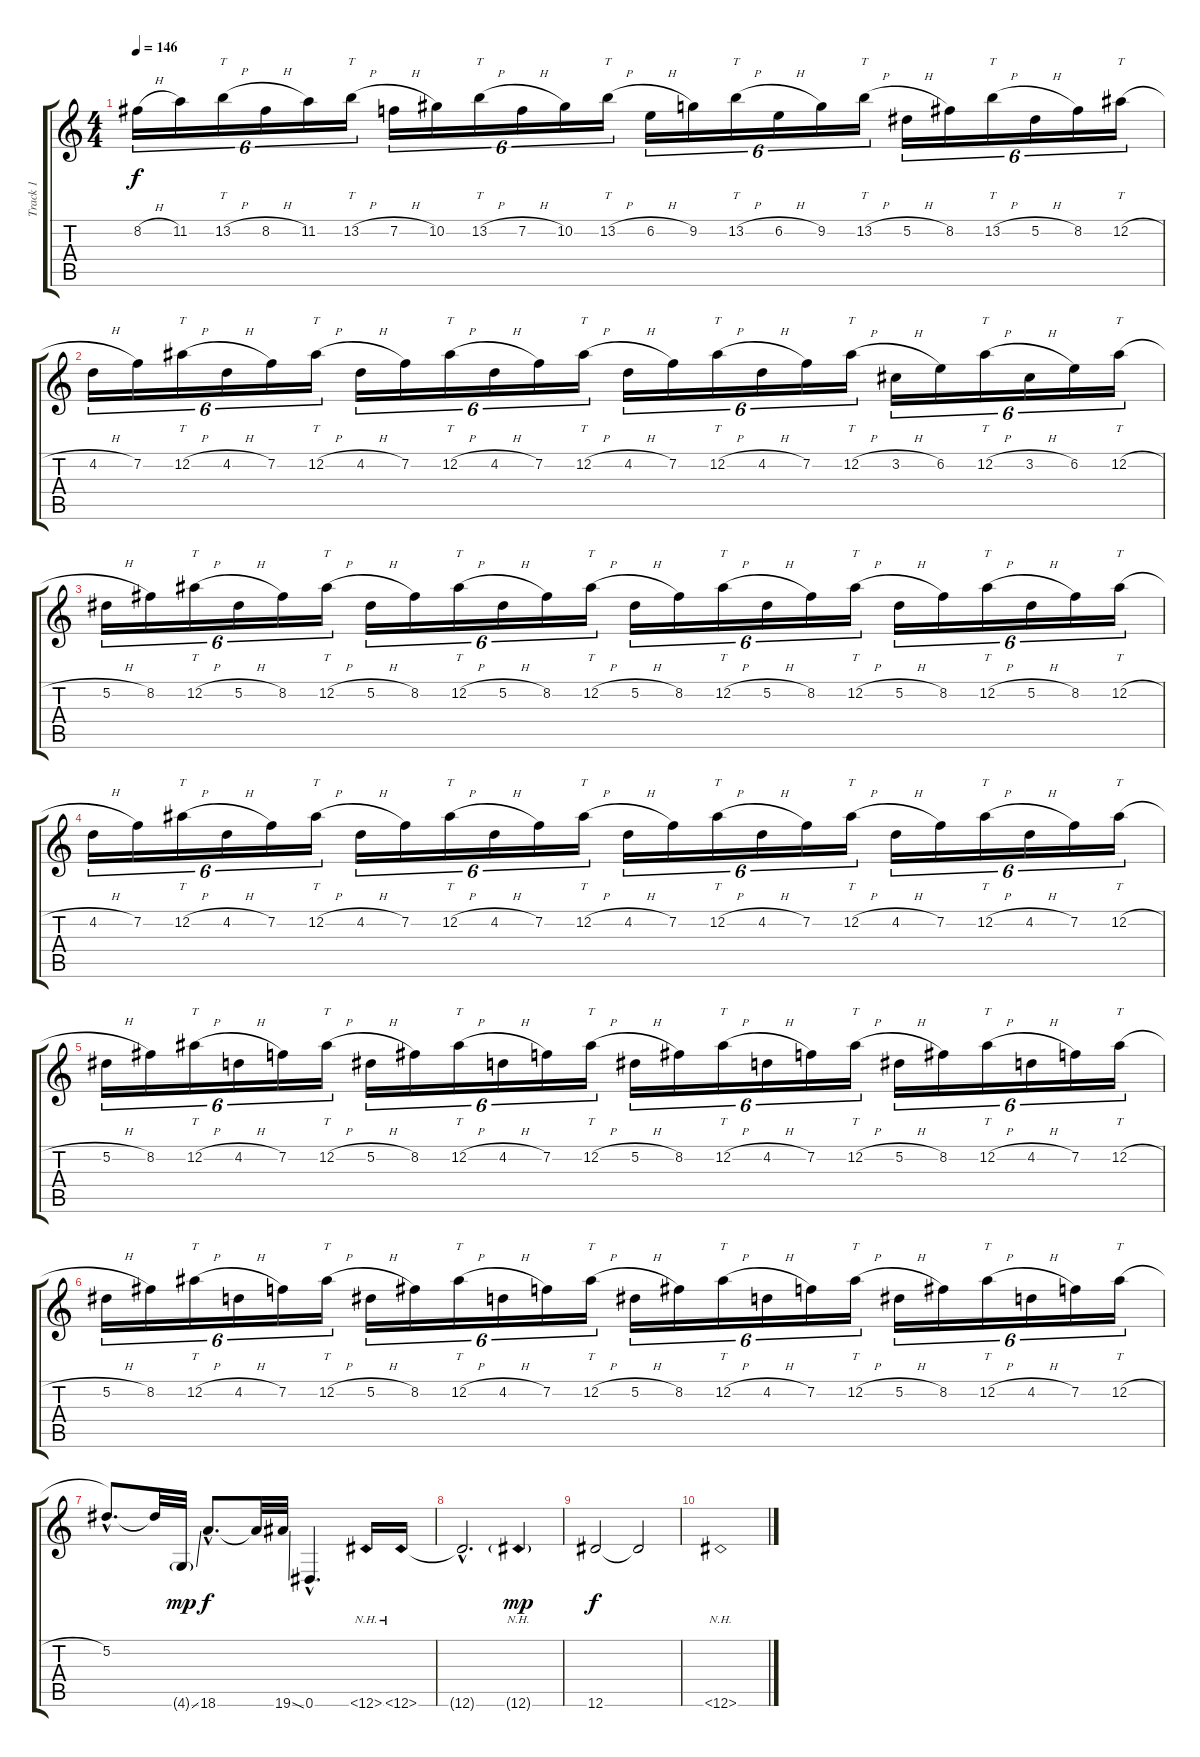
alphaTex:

\track ("Track 1" "Track 1") {instrument distortionguitar}
\staff {score tabs}
\tuning (Eb4 Bb3 Gb3 Db3 Ab2 Eb2) {hide}
\ts (4 4)
\tempo 146
\clef g2
\ks c
8.2{h}.16{tu (6 4) dy f} 11.2.16{tu (6 4)} 13.2{h}.16{tt tu (6 4)} 8.2{h}.16{tu (6 4)} 11.2.16{tu (6 4)} 13.2{h}.16{tt tu (6 4)} 7.2{h}.16{tu (6 4)} 10.2.16{tu (6 4)} 13.2{h}.16{tt tu (6 4)} 7.2{h}.16{tu (6 4)} 10.2.16{tu (6 4)} 13.2{h}.16{tt tu (6 4)} 6.2{h}.16{tu (6 4)} 9.2.16{tu (6 4)} 13.2{h}.16{tt tu (6 4)} 6.2{h}.16{tu (6 4)} 9.2.16{tu (6 4)} 13.2{h}.16{tt tu (6 4)} 5.2{h}.16{tu (6 4)} 8.2.16{tu (6 4)} 13.2{h}.16{tt tu (6 4)} 5.2{h}.16{tu (6 4)} 8.2.16{tu (6 4)} 12.2{h}.16{tt tu (6 4)} |
4.2{h}.16{tu (6 4)} 7.2.16{tu (6 4)} 12.2{h}.16{tt tu (6 4)} 4.2{h}.16{tu (6 4)} 7.2.16{tu (6 4)} 12.2{h}.16{tt tu (6 4)} 4.2{h}.16{tu (6 4)} 7.2.16{tu (6 4)} 12.2{h}.16{tt tu (6 4)} 4.2{h}.16{tu (6 4)} 7.2.16{tu (6 4)} 12.2{h}.16{tt tu (6 4)} 4.2{h}.16{tu (6 4)} 7.2.16{tu (6 4)} 12.2{h}.16{tt tu (6 4)} 4.2{h}.16{tu (6 4)} 7.2.16{tu (6 4)} 12.2{h}.16{tt tu (6 4)} 3.2{h}.16{tu (6 4)} 6.2.16{tu (6 4)} 12.2{h}.16{tt tu (6 4)} 3.2{h}.16{tu (6 4)} 6.2.16{tu (6 4)} 12.2{h}.16{tt tu (6 4)} |
5.2{h}.16{tu (6 4)} 8.2.16{tu (6 4)} 12.2{h}.16{tt tu (6 4)} 5.2{h}.16{tu (6 4)} 8.2.16{tu (6 4)} 12.2{h}.16{tt tu (6 4)} 5.2{h}.16{tu (6 4)} 8.2.16{tu (6 4)} 12.2{h}.16{tt tu (6 4)} 5.2{h}.16{tu (6 4)} 8.2.16{tu (6 4)} 12.2{h}.16{tt tu (6 4)} 5.2{h}.16{tu (6 4)} 8.2.16{tu (6 4)} 12.2{h}.16{tt tu (6 4)} 5.2{h}.16{tu (6 4)} 8.2.16{tu (6 4)} 12.2{h}.16{tt tu (6 4)} 5.2{h}.16{tu (6 4)} 8.2.16{tu (6 4)} 12.2{h}.16{tt tu (6 4)} 5.2{h}.16{tu (6 4)} 8.2.16{tu (6 4)} 12.2{h}.16{tt tu (6 4)} |
4.2{h}.16{tu (6 4)} 7.2.16{tu (6 4)} 12.2{h}.16{tt tu (6 4)} 4.2{h}.16{tu (6 4)} 7.2.16{tu (6 4)} 12.2{h}.16{tt tu (6 4)} 4.2{h}.16{tu (6 4)} 7.2.16{tu (6 4)} 12.2{h}.16{tt tu (6 4)} 4.2{h}.16{tu (6 4)} 7.2.16{tu (6 4)} 12.2{h}.16{tt tu (6 4)} 4.2{h}.16{tu (6 4)} 7.2.16{tu (6 4)} 12.2{h}.16{tt tu (6 4)} 4.2{h}.16{tu (6 4)} 7.2.16{tu (6 4)} 12.2{h}.16{tt tu (6 4)} 4.2{h}.16{tu (6 4)} 7.2.16{tu (6 4)} 12.2{h}.16{tt tu (6 4)} 4.2{h}.16{tu (6 4)} 7.2.16{tu (6 4)} 12.2{h}.16{tt tu (6 4)} |
5.2{h}.16{tu (6 4)} 8.2.16{tu (6 4)} 12.2{h}.16{tt tu (6 4)} 4.2{h}.16{tu (6 4)} 7.2.16{tu (6 4)} 12.2{h}.16{tt tu (6 4)} 5.2{h}.16{tu (6 4)} 8.2.16{tu (6 4)} 12.2{h}.16{tt tu (6 4)} 4.2{h}.16{tu (6 4)} 7.2.16{tu (6 4)} 12.2{h}.16{tt tu (6 4)} 5.2{h}.16{tu (6 4)} 8.2.16{tu (6 4)} 12.2{h}.16{tt tu (6 4)} 4.2{h}.16{tu (6 4)} 7.2.16{tu (6 4)} 12.2{h}.16{tt tu (6 4)} 5.2{h}.16{tu (6 4)} 8.2.16{tu (6 4)} 12.2{h}.16{tt tu (6 4)} 4.2{h}.16{tu (6 4)} 7.2.16{tu (6 4)} 12.2{h}.16{tt tu (6 4)} |
5.2{h}.16{tu (6 4)} 8.2.16{tu (6 4)} 12.2{h}.16{tt tu (6 4)} 4.2{h}.16{tu (6 4)} 7.2.16{tu (6 4)} 12.2{h}.16{tt tu (6 4)} 5.2{h}.16{tu (6 4)} 8.2.16{tu (6 4)} 12.2{h}.16{tt tu (6 4)} 4.2{h}.16{tu (6 4)} 7.2.16{tu (6 4)} 12.2{h}.16{tt tu (6 4)} 5.2{h}.16{tu (6 4)} 8.2.16{tu (6 4)} 12.2{h}.16{tt tu (6 4)} 4.2{h}.16{tu (6 4)} 7.2.16{tu (6 4)} 12.2{h}.16{tt tu (6 4)} 5.2{h}.16{tu (6 4)} 8.2.16{tu (6 4)} 12.2{h}.16{tt tu (6 4)} 4.2{h}.16{tu (6 4)} 7.2.16{tu (6 4)} 12.2{h}.16{tt tu (6 4)} |
5.2{hac}.8{d} 5.2{t}.32 4.6{ss g}.32{dy mp} 18.6{hac}.8{d dy f} 18.6{t}.32 19.6{ss}.32 0.6{hac}.4{d} 12.6{nh}.16 12.6{nh}.16 |
12.6{hac t}.2{d} 12.6{nh g}.4{dy mp} |
12.6.2{dy f} 12.6{t}.2 |
12.6{nh}.1
